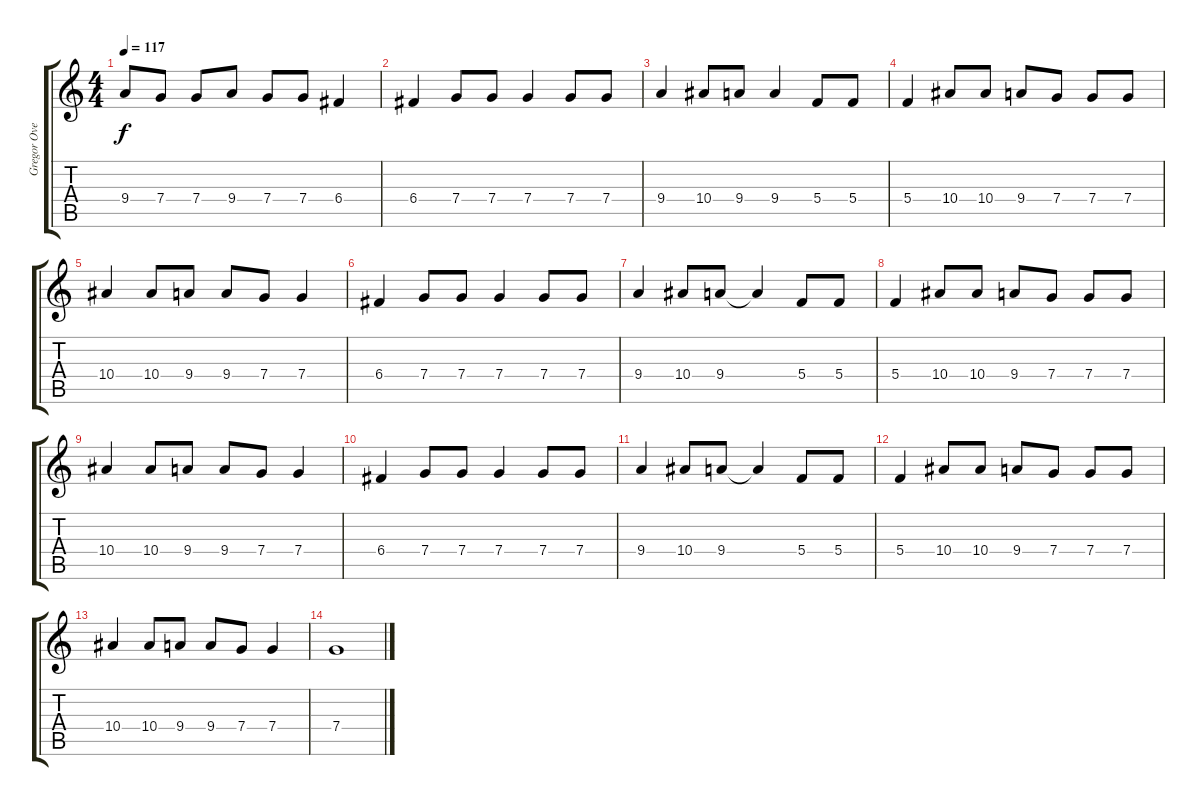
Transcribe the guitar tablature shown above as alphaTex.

\track ("Gregor Overdrive" "Gregor Ove") {instrument overdrivenguitar}
\staff {score tabs}
\tuning (D4 A3 F3 C3 G2 D2) {hide}
\ts (4 4)
\tempo 117
\clef g2
\ks c
9.4.8{dy f} 7.4.8 7.4.8 9.4.8 7.4.8 7.4.8 6.4.4 |
6.4.4 7.4.8 7.4.8 7.4.4 7.4.8 7.4.8 |
9.4.4 10.4.8 9.4.8 9.4.4 5.4.8 5.4.8 |
5.4.4 10.4.8 10.4.8 9.4.8 7.4.8 7.4.8 7.4.8 |
10.4.4 10.4.8 9.4.8 9.4.8 7.4.8 7.4.4 |
6.4.4 7.4.8 7.4.8 7.4.4 7.4.8 7.4.8 |
9.4.4 10.4.8 9.4.8 9.4{t}.4 5.4.8 5.4.8 |
5.4.4 10.4.8 10.4.8 9.4.8 7.4.8 7.4.8 7.4.8 |
10.4.4 10.4.8 9.4.8 9.4.8 7.4.8 7.4.4 |
6.4.4 7.4.8 7.4.8 7.4.4 7.4.8 7.4.8 |
9.4.4 10.4.8 9.4.8 9.4{t}.4 5.4.8 5.4.8 |
5.4.4 10.4.8 10.4.8 9.4.8 7.4.8 7.4.8 7.4.8 |
10.4.4 10.4.8 9.4.8 9.4.8 7.4.8 7.4.4 |
7.4.1
